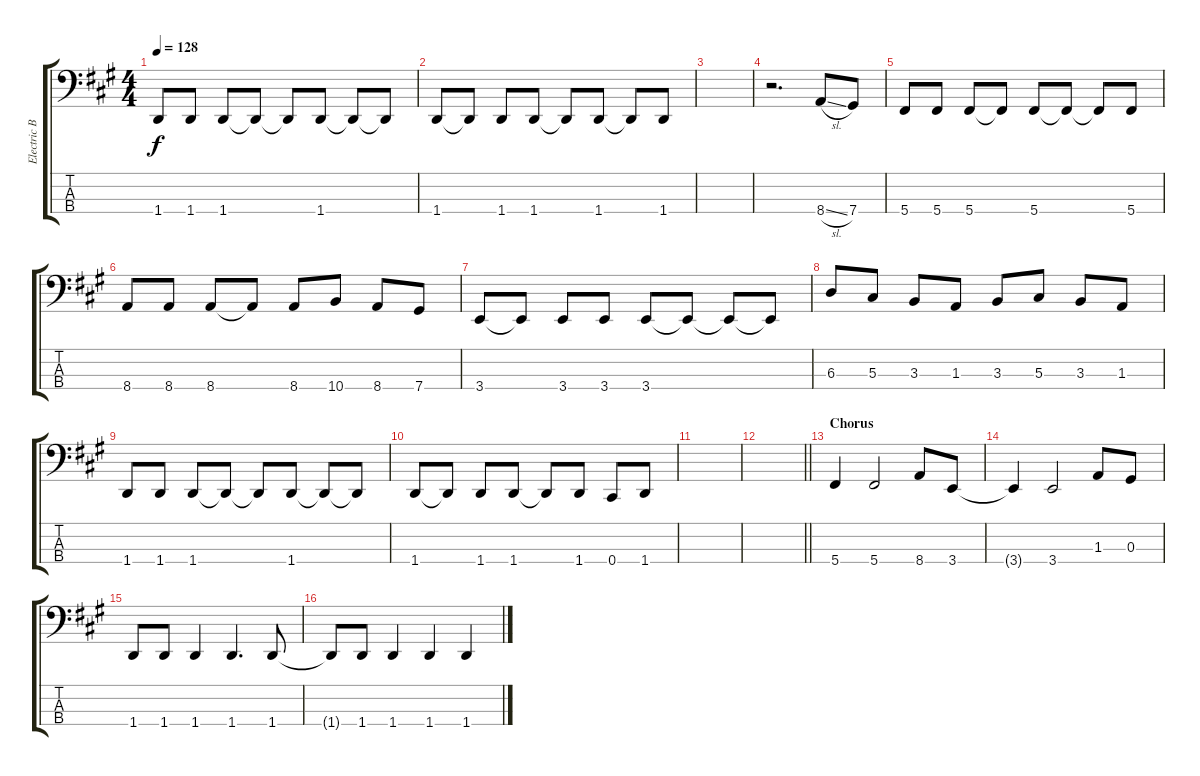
\track ("Electric Bass" "Electric B") {instrument electricbasspick}
\staff {score tabs}
\tuning (Gb2 Db2 Ab1 Db1) {hide}
\ts (4 4)
\tempo 128
\clef f4
\ks f#minor
1.4.8{dy f} 1.4.8 1.4.8 1.4{t}.8 1.4{t}.8 1.4.8 1.4{t}.8 1.4{t}.8 |
1.4.8 1.4{t}.8 1.4.8 1.4.8 1.4{t}.8 1.4.8 1.4{t}.8 1.4.8 |
|
r.2{d} 8.4{sl}.8 7.4.8 |
5.4.8 5.4.8 5.4.8 5.4{t}.8 5.4.8 5.4{t}.8 5.4{t}.8 5.4.8 |
8.4.8 8.4.8 8.4.8 8.4{t}.8 8.4.8 10.4.8 8.4.8 7.4.8 |
3.4.8 3.4{t}.8 3.4.8 3.4.8 3.4.8 3.4{t}.8 3.4{t}.8 3.4{t}.8 |
6.3.8 5.3.8 3.3.8 1.3.8 3.3.8 5.3.8 3.3.8 1.3.8 |
1.4.8 1.4.8 1.4.8 1.4{t}.8 1.4{t}.8 1.4.8 1.4{t}.8 1.4{t}.8 |
1.4.8 1.4{t}.8 1.4.8 1.4.8 1.4{t}.8 1.4.8 0.4.8 1.4.8 |
|
\barLineRight lightlight
|
\section ("" "Chorus")
5.4.4 5.4.2 8.4.8 3.4.8 |
3.4{t}.4 3.4.2 1.3.8 0.3.8 |
1.4.8 1.4.8 1.4.4 1.4.4{d} 1.4.8 |
1.4{t}.8 1.4.8 1.4.4 1.4.4 1.4.4
